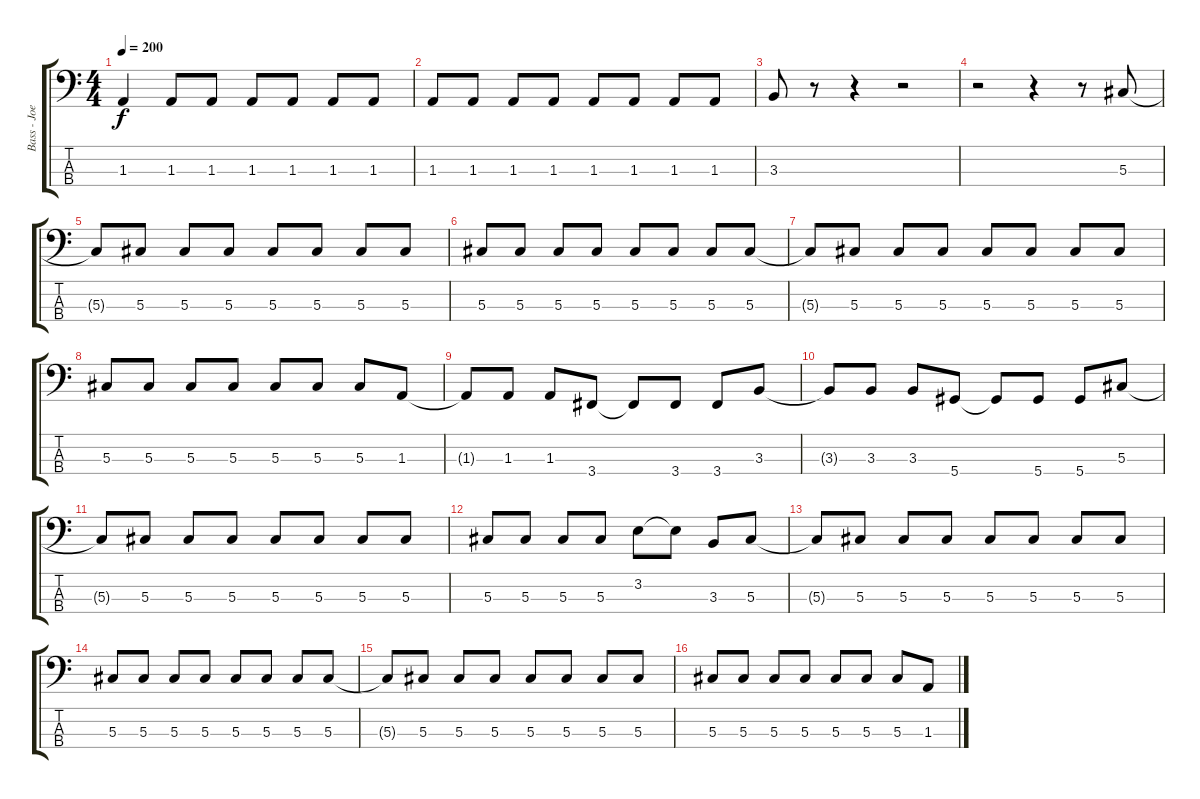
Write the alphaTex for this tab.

\track ("Bass - Joe Principe" "Bass - Joe") {instrument electricbassfinger}
\staff {score tabs}
\tuning (Gb2 Db2 Ab1 Eb1) {hide}
\ts (4 4)
\tempo 200
\clef f4
\ks c
1.3{t}.4{dy f} 1.3.8 1.3.8 1.3.8 1.3.8 1.3.8 1.3.8 |
1.3.8 1.3.8 1.3.8 1.3.8 1.3.8 1.3.8 1.3.8 1.3.8 |
3.3.8 r.8 r.4 r.2 |
r.2 r.4 r.8 5.3.8 |
5.3{t}.8 5.3.8 5.3.8 5.3.8 5.3.8 5.3.8 5.3.8 5.3.8 |
5.3.8 5.3.8 5.3.8 5.3.8 5.3.8 5.3.8 5.3.8 5.3.8 |
5.3{t}.8 5.3.8 5.3.8 5.3.8 5.3.8 5.3.8 5.3.8 5.3.8 |
5.3.8 5.3.8 5.3.8 5.3.8 5.3.8 5.3.8 5.3.8 1.3.8 |
1.3{t}.8 1.3.8 1.3.8 3.4.8 3.4{t}.8 3.4.8 3.4.8 3.3.8 |
3.3{t}.8 3.3.8 3.3.8 5.4.8 5.4{t}.8 5.4.8 5.4.8 5.3.8 |
5.3{t}.8 5.3.8 5.3.8 5.3.8 5.3.8 5.3.8 5.3.8 5.3.8 |
5.3.8 5.3.8 5.3.8 5.3.8 3.2.8 3.2{t}.8 3.3.8 5.3.8 |
5.3{t}.8 5.3.8 5.3.8 5.3.8 5.3.8 5.3.8 5.3.8 5.3.8 |
5.3.8 5.3.8 5.3.8 5.3.8 5.3.8 5.3.8 5.3.8 5.3.8 |
5.3{t}.8 5.3.8 5.3.8 5.3.8 5.3.8 5.3.8 5.3.8 5.3.8 |
5.3.8 5.3.8 5.3.8 5.3.8 5.3.8 5.3.8 5.3.8 1.3.8
